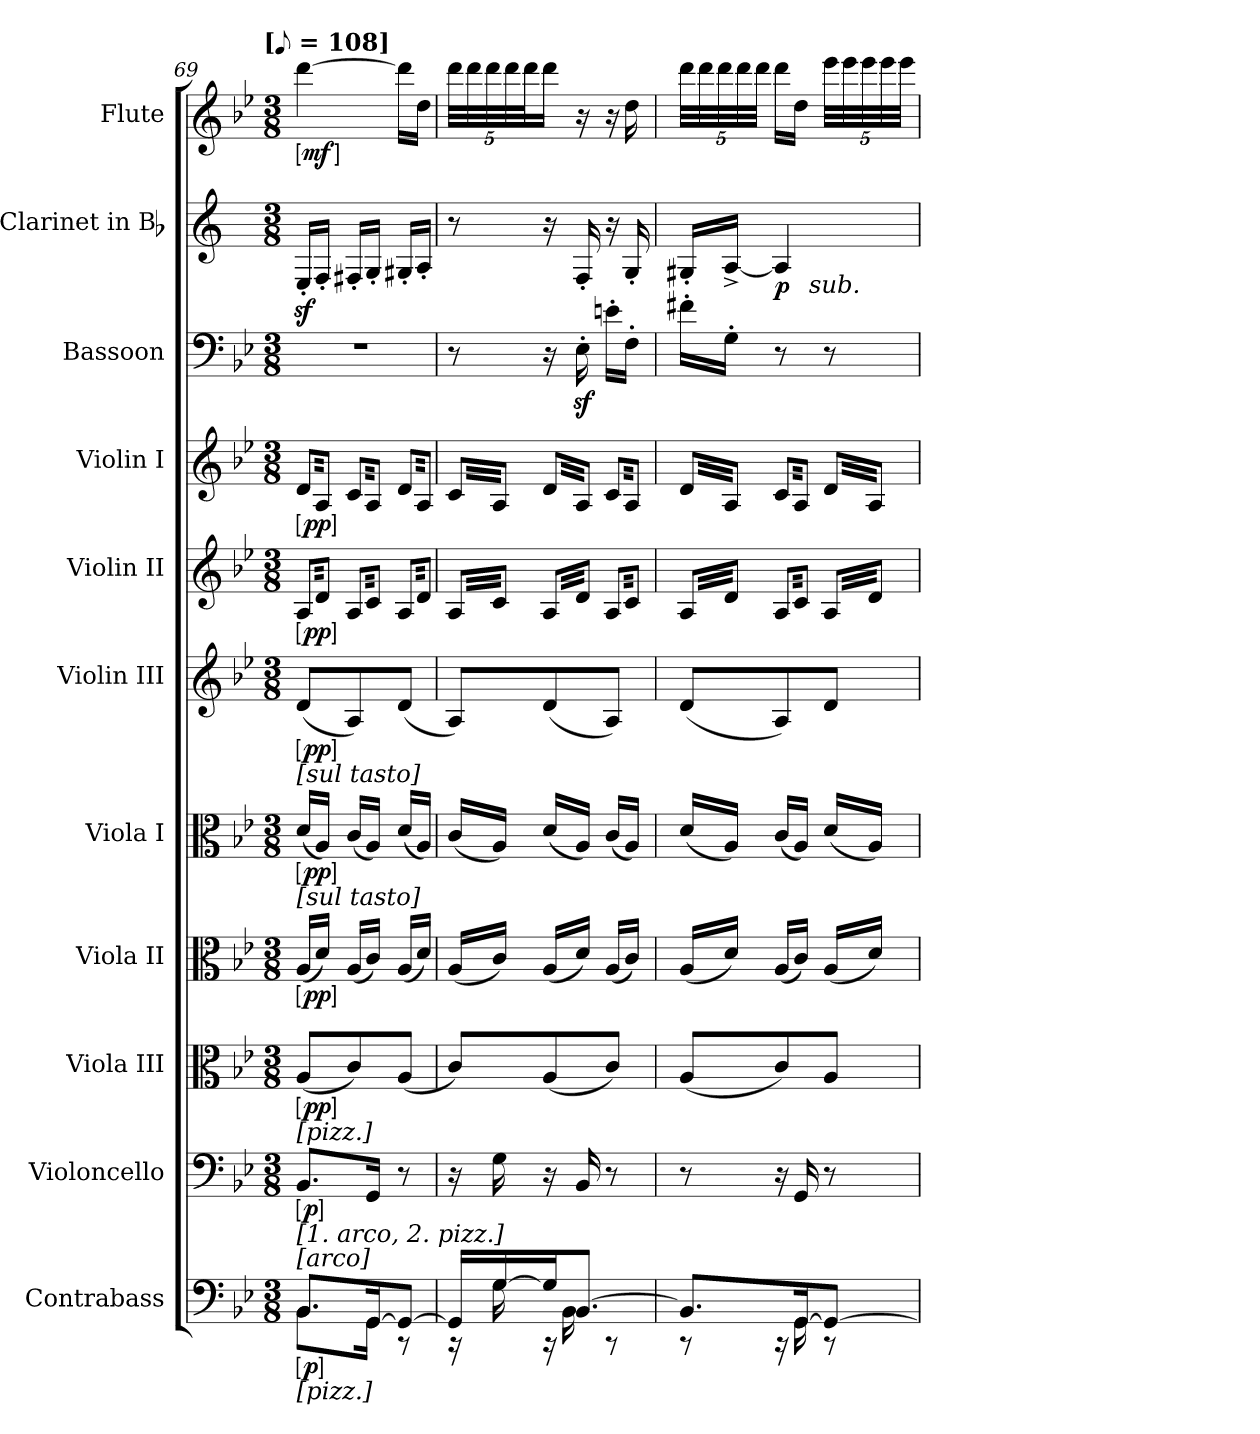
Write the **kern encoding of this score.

**kern	**dynam	**kern	**dynam	**kern	**dynam	**kern	**dynam	**kern	**dynam	**kern	**dynam	**kern	**dynam	**kern	**dynam	**kern	**kern	**dynam	**kern	**dynam
*part11	*part11	*part10	*part10	*part9	*part9	*part8	*part8	*part7	*part7	*part6	*part6	*part5	*part5	*part4	*part4	*part3	*part2	*part2	*part1	*part1
*staff11	*staff11	*staff10	*staff10	*staff9	*staff9	*staff8	*staff8	*staff7	*staff7	*staff6	*staff6	*staff5	*staff5	*staff4	*staff4	*staff3	*staff2	*staff2	*staff1	*staff1
*I"Contrabass	*	*I"Violoncello	*	*I"Viola III	*	*I"Viola II	*	*I"Viola I	*	*I"Violin III	*	*I"Violin II	*	*I"Violin I	*	*I"Bassoon	*I"Clarinet in Bb	*	*I"Flute	*
*I'Cb.	*	*I'Vc.	*	*I'Vla. III	*	*I'Vla. II	*	*I'Vla. I	*	*I'Vln. III	*	*I'Vln. II	*	*I'Vln. I	*	*I'Bsn.	*I'Cl.	*	*I'Fl.	*
*clefF4	*	*clefF4	*	*clefC3	*	*clefC3	*	*clefC3	*	*clefG2	*	*clefG2	*	*clefG2	*	*clefF4	*clefG2	*	*clefG2	*
*ITrd7c12	*	*	*	*	*	*	*	*	*	*	*	*	*	*	*	*	*ITrd1c2	*	*	*
*k[b-e-]	*	*k[b-e-]	*	*k[b-e-]	*	*k[b-e-]	*	*k[b-e-]	*	*k[b-e-]	*	*k[b-e-]	*	*k[b-e-]	*	*k[b-e-]	*k[b-e-]	*	*k[b-e-]	*
*B-:	*	*B-:	*	*B-:	*	*B-:	*	*B-:	*	*B-:	*	*B-:	*	*B-:	*	*B-:	*B-:	*	*B-:	*
!!LO:TX:omd:t=[[8th] = 108]
*M3/8	*	*M3/8	*	*M3/8	*	*M3/8	*	*M3/8	*	*M3/8	*	*M3/8	*	*M3/8	*	*M3/8	*M3/8	*	*M3/8	*
*MM54	*	*MM54	*	*MM54	*	*MM54	*	*MM54	*	*MM54	*	*MM54	*	*MM54	*	*MM54	*MM54	*	*MM54	*
=69	=69	=69	=69	=69	=69	=69	=69	=69	=69	=69	=69	=69	=69	=69	=69	=69	=69	=69	=69	=69
*^	*	*	*	*	*	*	*	*	*	*	*	*	*	*	*	*	*	*	*	*
!	!	!	!	!	!	!	!	!	!	!	!	!	!	!	!LO:TX:a:t=[sul tasto]	!	!	!	!	!	!
!	!	!	!	!	!	!	!	!	!	!	!	!	!LO:TX:a:t=[sul tasto]	!	!	!	!	!	!	!	!
!	!	!	!	!	!	!	!	!	!LO:TX:a:t=[sul tasto]	!	!	!	!	!	!	!	!	!	!	!	!
!	!	!	!	!	!	!	!LO:TX:a:t=[sul tasto]	!	!	!	!	!	!	!	!	!	!	!	!	!	!
!	!	!	!LO:TX:a:t=[pizz.]	!	!	!	!	!	!	!	!	!	!	!	!	!	!	!	!	!	!
!LO:TX:b:t=[pizz.]	!	!	!	!	!	!	!	!	!	!	!	!	!	!	!	!	!	!	!	!	!
!LO:TX:a:t=[1. arco, 2. pizz.]	!	!	!	!	!	!	!	!	!	!	!	!	!	!	!	!	!	!	!	!	!
!LO:TX:a:t=[arco]	!	!	!	!	!	!	!	!	!	!	!	!	!	!	!	!	!	!	!	!	!
!	!	!LO:DY:ed=brack	!	!LO:DY:ed=brack	!	!LO:DY:ed=brack	!	!LO:DY:ed=brack	!	!LO:DY:ed=brack	!	!LO:DY:ed=brack	!	!LO:DY:ed=brack	!	!LO:DY:ed=brack	!	!LO:DY:ed=brack	!	!	!LO:DY:ed=brack
*	*	*	*	*	*	*	*	*	*	*	*	*	*tremolo	*	*	*	*	*	*	*	*
*	*	*	*	*	*	*	*	*	*	*	*	*	*	*	*tremolo	*	*	*	*	*	*
8.BBB-L	8.BBB-L	p	8.BB-L	p	(8AL	pp	(16ALL	pp	(16dLL	pp	(8dL	pp	32A/LLL	pp	32d/LLL	pp	8%3r	16Dz'LL	.	[4ddd	mf
.	.	.	.	.	.	.	.	.	.	.	.	.	32d/	.	32A/	.	.	.	.	.	.
.	.	.	.	.	.	.	16dJJ)	.	16AJJ)	.	.	.	32A/	.	32d/	.	.	16E-'JJ	.	.	.
.	.	.	.	.	.	.	.	.	.	.	.	.	32d/JJJ	.	32A/JJJ	.	.	.	.	.	.
.	.	.	.	.	8c)	.	(16ALL	.	(16cLL	.	8A)	.	32A/LLL	.	32c/LLL	.	.	16En'LL	.	.	.
.	.	.	.	.	.	.	.	.	.	.	.	.	32c/	.	32A/	.	.	.	.	.	.
[16GGGK	16GGGJk	.	16GGJk	.	.	.	16cJJ)	.	16AJJ)	.	.	.	32A/	.	32c/	.	.	16F'JJ	.	.	.
.	.	.	.	.	.	.	.	.	.	.	.	.	32c/JJJ	.	32A/JJJ	.	.	.	.	.	.
8GGGJ_	8rCC	.	8r	.	(8AJ	.	(16ALL	.	(16dLL	.	(8dJ	.	32A/LLL	.	32d/LLL	.	.	16F#X'LL	.	16dddLL]	.
.	.	.	.	.	.	.	.	.	.	.	.	.	32d/	.	32A/	.	.	.	.	.	.
.	.	.	.	.	.	.	16dJJ)	.	16AJJ)	.	.	.	32A/	.	32d/	.	.	16G'JJ	.	16ddJJ	.
.	.	.	.	.	.	.	.	.	.	.	.	.	32d/JJJ	.	32A/JJJ	.	.	.	.	.	.
=70	=70	=70	=70	=70	=70	=70	=70	=70	=70	=70	=70	=70	=70	=70	=70	=70	=70	=70	=70	=70	=70
16GGGLL]	16rCC	.	16r	.	8cL)	.	(16ALL	.	(16cLL	.	8AL)	.	32A/LLL	.	32c/LLL	.	8r	8r	.	40dddLLL	.
.	.	.	.	.	.	.	.	.	.	.	.	.	.	.	.	.	.	.	.	40ddd	.
.	.	.	.	.	.	.	.	.	.	.	.	.	32c/	.	32A/	.	.	.	.	.	.
.	.	.	.	.	.	.	.	.	.	.	.	.	.	.	.	.	.	.	.	40ddd	.
[16GG	16GG	.	16G	.	.	.	16cJJ)	.	16AJJ)	.	.	.	32A/	.	32c/	.	.	.	.	.	.
.	.	.	.	.	.	.	.	.	.	.	.	.	.	.	.	.	.	.	.	40ddd	.
.	.	.	.	.	.	.	.	.	.	.	.	.	32c/JJJ	.	32A/JJJ	.	.	.	.	.	.
.	.	.	.	.	.	.	.	.	.	.	.	.	.	.	.	.	.	.	.	40dddJ	.
16GGJ]	16rCC	.	16r	.	(8A	.	(16ALL	.	(16dLL	.	(8d	.	32A/LLL	.	32d/LLL	.	16r	16r	.	16dddJJ	.
.	.	.	.	.	.	.	.	.	.	.	.	.	32d/	.	32A/	.	.	.	.	.	.
!	!	!	!	!	!	!	!	!	!	!	!	!	!	!	!	!	!LO:DY:t=%s  orzato	!	!	!	!
[8.BBB-J	16BBB-	.	16BB-	.	.	.	16dJJ)	.	16AJJ)	.	.	.	32A/	.	32d/	.	16E-z'	16E-'	.	16r	.
.	.	.	.	.	.	.	.	.	.	.	.	.	32d/JJJ	.	32A/JJJ	.	.	.	.	.	.
.	8rCC	.	8r	.	8cJ)	.	(16ALL	.	(16cLL	.	8AJ)	.	32A/LLL	.	32c/LLL	.	16en'LL	16r	.	16r	.
.	.	.	.	.	.	.	.	.	.	.	.	.	32c/	.	32A/	.	.	.	.	.	.
.	.	.	.	.	.	.	16cJJ)	.	16AJJ)	.	.	.	32A/	.	32c/	.	16F'JJ	16F'	.	16dd	.
.	.	.	.	.	.	.	.	.	.	.	.	.	32c/JJJ	.	32A/JJJ	.	.	.	.	.	.
=71	=71	=71	=71	=71	=71	=71	=71	=71	=71	=71	=71	=71	=71	=71	=71	=71	=71	=71	=71	=71	=71
8.BBB-L]	8rCC	.	8r	.	(8AL	.	(16ALL	.	(16dLL	.	(8dL	.	32A/LLL	.	32d/LLL	.	16f#X'LL	16F#X'LL	.	40dddLLL	.
.	.	.	.	.	.	.	.	.	.	.	.	.	.	.	.	.	.	.	.	40ddd	.
.	.	.	.	.	.	.	.	.	.	.	.	.	32d/	.	32A/	.	.	.	.	.	.
.	.	.	.	.	.	.	.	.	.	.	.	.	.	.	.	.	.	.	.	40ddd	.
.	.	.	.	.	.	.	16dJJ)	.	16AJJ)	.	.	.	32A/	.	32d/	.	16G'JJ	[16G^JJ	.	.	.
.	.	.	.	.	.	.	.	.	.	.	.	.	.	.	.	.	.	.	.	40ddd	.
.	.	.	.	.	.	.	.	.	.	.	.	.	32d/JJJ	.	32A/JJJ	.	.	.	.	.	.
.	.	.	.	.	.	.	.	.	.	.	.	.	.	.	.	.	.	.	.	40dddJJJ	.
!	!	!	!	!	!	!	!	!	!	!	!	!	!	!	!	!	!	!	!LO:DY:t=%s sub.	!	!
.	16rCC	.	16r	.	8c)	.	(16ALL	.	(16cLL	.	8A)	.	32A/LLL	.	32c/LLL	.	8r	4G]	p	16dddLL	.
.	.	.	.	.	.	.	.	.	.	.	.	.	32c/	.	32A/	.	.	.	.	.	.
[16GGGK	16GGG	.	16GG	.	.	.	16cJJ)	.	16AJJ)	.	.	.	32A/	.	32c/	.	.	.	.	16ddJJ	.
.	.	.	.	.	.	.	.	.	.	.	.	.	32c/JJJ	.	32A/JJJ	.	.	.	.	.	.
8GGGJ_	8rCC	.	8r	.	8AJ	.	(16ALL	.	(16dLL	.	8dJ	.	32A/LLL	.	32d/LLL	.	8r	.	.	40eee-LLL	.
.	.	.	.	.	.	.	.	.	.	.	.	.	.	.	.	.	.	.	.	40eee-	.
.	.	.	.	.	.	.	.	.	.	.	.	.	32d/	.	32A/	.	.	.	.	.	.
.	.	.	.	.	.	.	.	.	.	.	.	.	.	.	.	.	.	.	.	40eee-	.
.	.	.	.	.	.	.	16dJJ)	.	16AJJ)	.	.	.	32A/	.	32d/	.	.	.	.	.	.
.	.	.	.	.	.	.	.	.	.	.	.	.	.	.	.	.	.	.	.	40eee-	.
.	.	.	.	.	.	.	.	.	.	.	.	.	32d/JJJ	.	32A/JJJ	.	.	.	.	.	.
*	*	*	*	*	*	*	*	*	*	*	*	*	*	*	*Xtremolo	*	*	*	*	*	*
*	*	*	*	*	*	*	*	*	*	*	*	*	*Xtremolo	*	*	*	*	*	*	*	*
.	.	.	.	.	.	.	.	.	.	.	.	.	.	.	.	.	.	.	.	40eee-JJJ	.
.	.	.	.	.	.	.	.	.	.	.	.	.	.	.	.	.	.	.	.	.	.
.	.	.	.	.	.	.	.	.	.	.	.	.	.	.	.	.	.	.	.	.	.
*v	*v	*	*	*	*	*	*	*	*	*	*	*	*	*	*	*	*	*	*	*	*
=	=	=	=	=	=	=	=	=	=	=	=	=	=	=	=	=	=	=	=	=
*-	*-	*-	*-	*-	*-	*-	*-	*-	*-	*-	*-	*-	*-	*-	*-	*-	*-	*-	*-	*-
